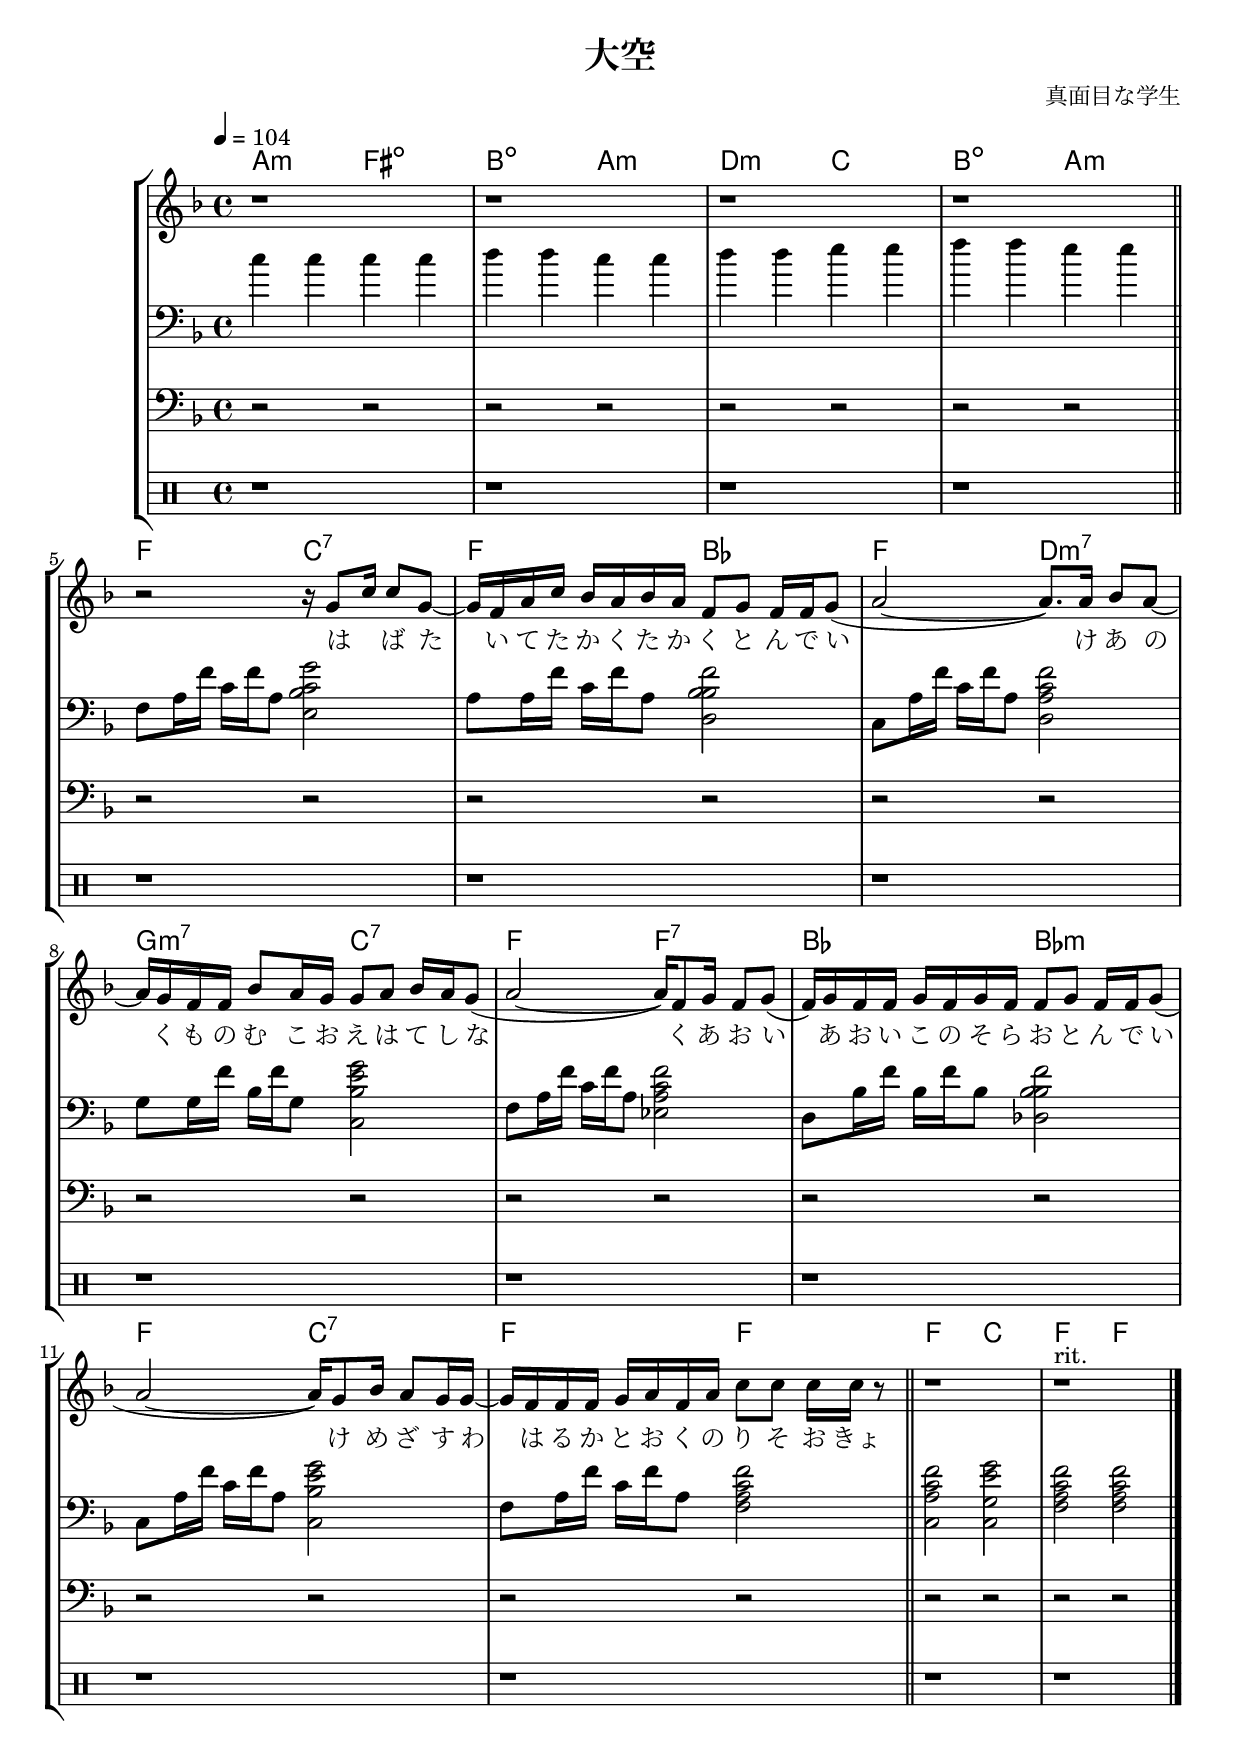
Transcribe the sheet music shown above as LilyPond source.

\version "2.12.1"

\header {
	title = \markup {大空}
	composer = \markup \center-column {真面目な学生}
}

harmony = \chordmode {
	a2:m fis:dim b:dim a:m d:m c b:dim a:m 

	f c:7 f bes f d:min7 g:min7 c:7 f f:7 bes bes:m f c:7 f f 

	f c f f 
}

melody = {
	\key f \major
	\tempo 4 = 104
	r1 | r1 | r1 | r1   
	\set Staff.midiInstrument = #"mmi0.48"
	r2~r16 g'8  c''16  c''8  g'8~ 
	g'16  f'16  a'16  c''16  bes'16  a'16  bes'16  a'16  f'8  g'8  f'16  f'16  g'8 
	(a'2~a'8.)  a'16  bes'8  a'8~ 
	a'16  g'16  f'16  f'16  bes'8  a'16  g'16  g'8  a'8  bes'16  a'16  g'8 
	(a'2~a'16)  f'8  g'16  f'8  g'8 
	(f'16)  g'16  f'16  f'16  g'16  f'16  g'16  f'16  f'8  g'8  f'16  f'16  g'8 
	(a'2~a'16)  g'8  bes'16  a'8  g'16  g'16~ 
	g'16  f'16  f'16  f'16  g'16  a'16  f'16  a'16  c''8  c''8  c''16  c''16  	r8 	r1 | r1^"rit." \bar "|."
}

words = \lyricmode {
	
	は  ば  た  い  て  た  か  く  た  か  く  と  ん  で  い  け  あ  の  く  も  の  む  こ  お  え  は  て  し  な  く  あ  お  い  あ  お  い  こ  の  そ  ら  お  と  ん  で  い  け  め  ざ  す  わ  は  る  か  と  お  く  の  り  そ  お  きょ  お  
	
}

tempochange = {
	\tempo 4 = 104
	r1 | r1 | r1 | r1 \bar "||"
	\tempo 4 = 104
	r1 | r1 | r1 | r1 | r1 | r1 | r1 | r1 \bar "||"
	\tempo 4 = 104
	r1 | \tempo 4 = 78 r2 \tempo 4 = 69 r2 \bar "|."
}

mainacc = {
	\clef bass
	\set Staff.midiInstrument = #"Violin"
	\key f \major
	\tempo 4 = 104
	c''4 c''4
	c''4 c''4
	d''4 d''4
	c''4 c''4
	d''4 d''4
	e''4 e''4
	f''4 f''4
	e''4 e''4
	\bar "||"

	\set Staff.midiInstrument = #"Blown Bottle"
	f8 a16 f' c' f' a8
	<e bes c' g'>2
	a8 a16 f' c' f' a8
	<d bes bes f'>2
	c8 a16 f' c' f' a8
	<d a c' f'>2
	g8 g16 f' bes f' g8
	<c bes e' g'>2
	f8 a16 f' c' f' a8
	<es a c' f'>2
	d8 bes16 f' bes f' bes8
	<des bes bes f'>2
	c8 a16 f' c' f' a8
	<c bes e' g'>2
	f8 a16 f' c' f' a8
	<f a c' f'>2
	\bar "||"

	\set Staff.midiInstrument = #"Acoustic Guitar (steel)"
	<c a c' f'>2
	<c g e' g'>2
	<f a c' f'>2
	<f a c' f'>2
	\bar "|."
}

subacc = {
	\clef bass
	\set Staff.midiInstrument = #"Acoustic grand"
	\key f \major
	\tempo 4 = 104
	r2
	r2
	r2
	r2
	r2
	r2
	r2
	r2
	\bar "||"

	\set Staff.midiInstrument = #"Acoustic grand"
	r2
	r2
	r2
	r2
	r2
	r2
	r2
	r2
	r2
	r2
	r2
	r2
	r2
	r2
	r2
	r2
	\bar "||"

	\set Staff.midiInstrument = #"Acoustic grand"
	r2
	r2
	r2
	r2
	\bar "|."
}

percA = {
	\drummode {
	r1 |r1 |r1 |r1 \bar "||"
	r1 |r1 |r1 |r1 |r1 |r1 |r1 |r1 \bar "||"
	r1 |r1 \bar "|."
	}
}

percB = {
	\drummode {
	r1 |r1 |r1 |r1 \bar "||"
	r1 |r1 |r1 |r1 |r1 |r1 |r1 |r1 \bar "||"
	r1 |r1 \bar "|."
	}
}

percC = {
	\drummode {
	r1 |r1 |r1 |r1 \bar "||"
	r1 |r1 |r1 |r1 |r1 |r1 |r1 |r1 \bar "||"
	r1 |r1 \bar "|."
	}
}

percD = {
	\drummode {
	r1 |r1 |r1 |r1 \bar "||"
	r1 |r1 |r1 |r1 |r1 |r1 |r1 |r1 \bar "||"
	r1 |r1 \bar "|."
	}
}

percE = {
	\drummode {
	r1 |r1 |r1 |r1 \bar "||"
	r1 |r1 |r1 |r1 |r1 |r1 |r1 |r1 \bar "||"
	r1 |r1 \bar "|."
	}
}

\score {
	<<
		\new StaffGroup <<
			\new ChordNames {\harmony}
			\new Voice = "melody" {\melody}
			\new Lyrics \lyricsto "melody" \words
			\new Staff = "mainacc" {\mainacc}
			\new Staff = "subacc" {\subacc}
			\new DrumStaff <<
				\new DrumVoice {\percA}
				\new DrumVoice {\percB}
				\new DrumVoice {\percC}
				\new DrumVoice {\percD}
				\new DrumVoice {\percE}
			>>
		>>
	>>
	\layout { }
}
